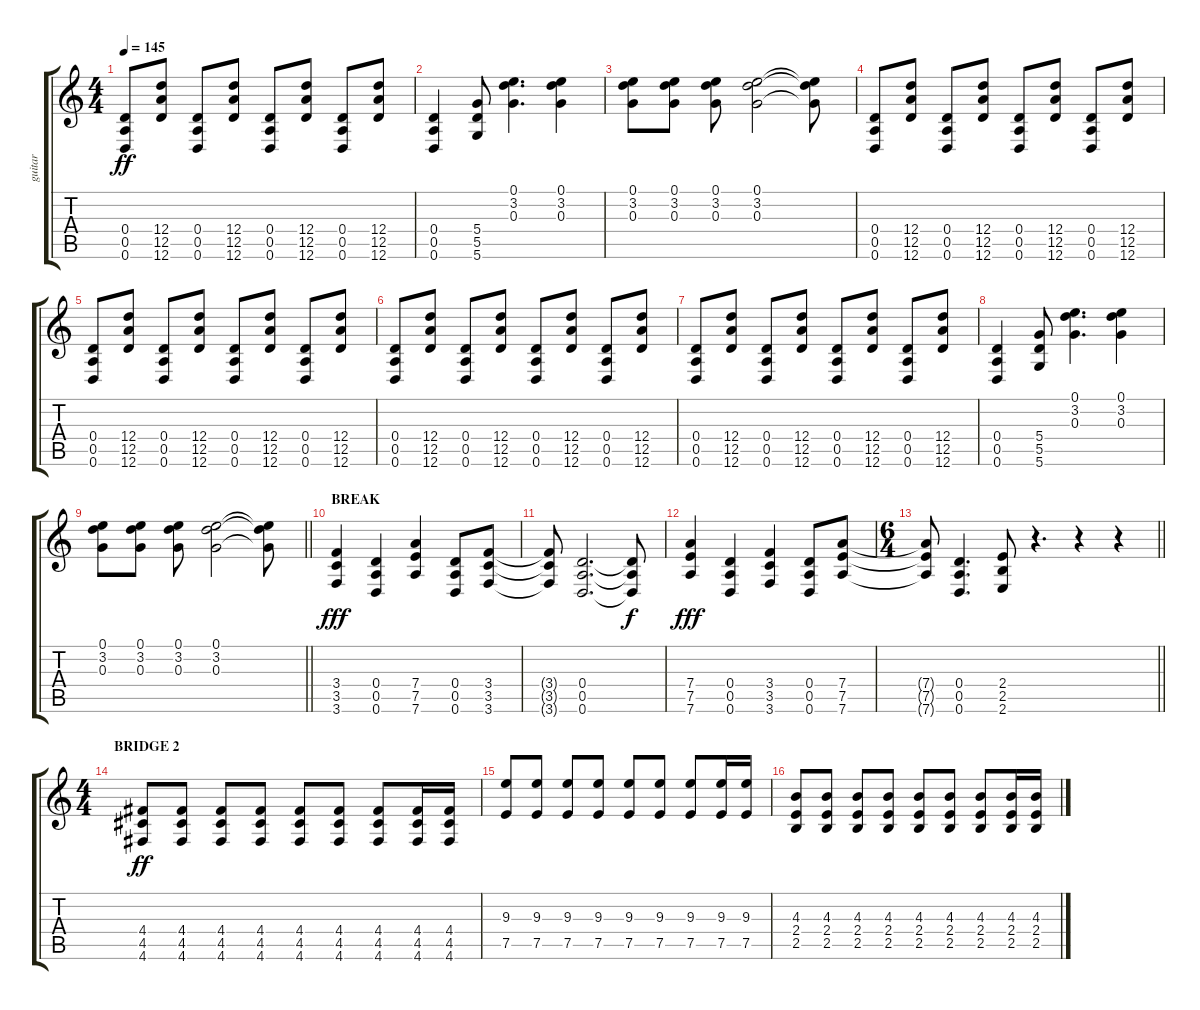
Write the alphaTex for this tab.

\track ("guitar" "guitar") {instrument overdrivenguitar}
\staff {score tabs}
\tuning (E4 B3 G3 D3 A2 D2) {hide}
\ts (4 4)
\tempo 145
\clef g2
\ks c
(0.4 0.5 0.6).8{dy ff} (12.4 12.5 12.6).8 (0.4 0.5 0.6).8 (12.4 12.5 12.6).8 (0.4 0.5 0.6).8 (12.4 12.5 12.6).8 (0.4 0.5 0.6).8 (12.4 12.5 12.6).8 |
(0.4 0.5 0.6).4 (5.4 5.5 5.6).8 (0.1 3.2 0.3).4{d} (0.1 3.2 0.3).4 |
(0.1 3.2 0.3).8 (0.1 3.2 0.3).8 (0.1 3.2 0.3).8 (0.1 3.2 0.3).2 (0.1{t} 3.2{t} 0.3{t}).8 |
(0.4 0.5 0.6).8 (12.4 12.5 12.6).8 (0.4 0.5 0.6).8 (12.4 12.5 12.6).8 (0.4 0.5 0.6).8 (12.4 12.5 12.6).8 (0.4 0.5 0.6).8 (12.4 12.5 12.6).8 |
(0.4 0.5 0.6).8 (12.4 12.5 12.6).8 (0.4 0.5 0.6).8 (12.4 12.5 12.6).8 (0.4 0.5 0.6).8 (12.4 12.5 12.6).8 (0.4 0.5 0.6).8 (12.4 12.5 12.6).8 |
(0.4 0.5 0.6).8 (12.4 12.5 12.6).8 (0.4 0.5 0.6).8 (12.4 12.5 12.6).8 (0.4 0.5 0.6).8 (12.4 12.5 12.6).8 (0.4 0.5 0.6).8 (12.4 12.5 12.6).8 |
(0.4 0.5 0.6).8 (12.4 12.5 12.6).8 (0.4 0.5 0.6).8 (12.4 12.5 12.6).8 (0.4 0.5 0.6).8 (12.4 12.5 12.6).8 (0.4 0.5 0.6).8 (12.4 12.5 12.6).8 |
(0.4 0.5 0.6).4 (5.4 5.5 5.6).8 (0.1 3.2 0.3).4{d} (0.1 3.2 0.3).4 |
\barLineRight lightlight
(0.1 3.2 0.3).8 (0.1 3.2 0.3).8 (0.1 3.2 0.3).8 (0.1 3.2 0.3).2 (0.1{t} 3.2{t} 0.3{t}).8 |
\section ("" "BREAK")
(3.4 3.5 3.6).4{dy fff} (0.4 0.5 0.6).4 (7.4 7.5 7.6).4 (0.4 0.5 0.6).8 (3.4 3.5 3.6).8 |
(3.4{t} 3.5{t} 3.6{t}).8 (0.4 0.5 0.6).2{d} (0.4{t} 0.5{t} 0.6{t}).8{dy f} |
(7.4 7.5 7.6).4{dy fff} (0.4 0.5 0.6).4 (3.4 3.5 3.6).4 (0.4 0.5 0.6).8 (7.4 7.5 7.6).8 |
\ts (6 4)
\barLineRight lightlight
(7.4{t} 7.5{t} 7.6{t}).8 (0.4 0.5 0.6).4{d} (2.4 2.5 2.6).8 r.4{d} r.4 r.4 |
\ts (4 4)
\section ("" "BRIDGE 2")
(4.4 4.5 4.6).8{dy ff} (4.4 4.5 4.6).8 (4.4 4.5 4.6).8 (4.4 4.5 4.6).8 (4.4 4.5 4.6).8 (4.4 4.5 4.6).8 (4.4 4.5 4.6).8 (4.4 4.5 4.6).16 (4.4 4.5 4.6).16 |
(9.3 7.5).8 (9.3 7.5).8 (9.3 7.5).8 (9.3 7.5).8 (9.3 7.5).8 (9.3 7.5).8 (9.3 7.5).8 (9.3 7.5).16 (9.3 7.5).16 |
(4.3 2.4 2.5).8 (4.3 2.4 2.5).8 (4.3 2.4 2.5).8 (4.3 2.4 2.5).8 (4.3 2.4 2.5).8 (4.3 2.4 2.5).8 (4.3 2.4 2.5).8 (4.3 2.4 2.5).16 (4.3 2.4 2.5).16
